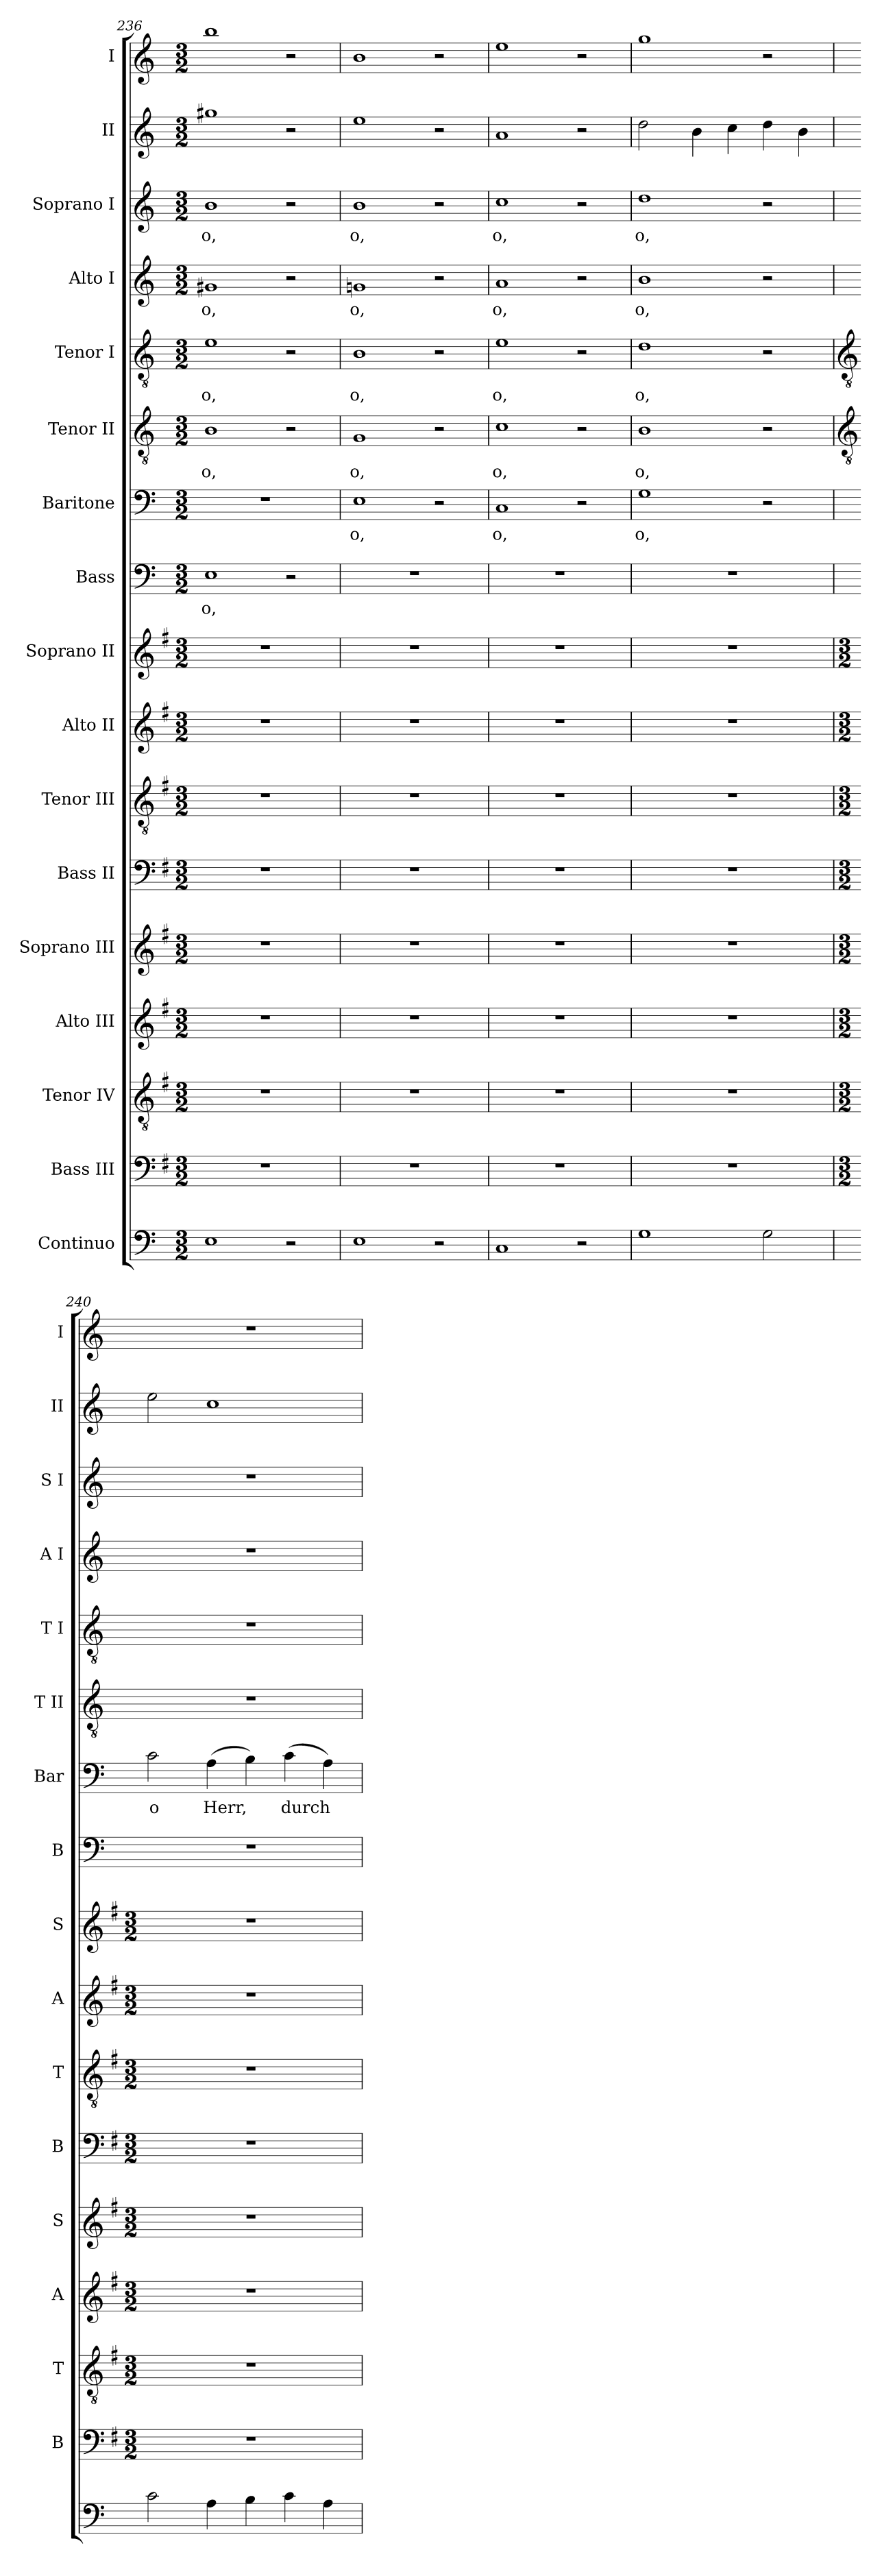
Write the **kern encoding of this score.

**kern	**kern	**kern	**kern	**kern	**kern	**kern	**kern	**kern	**kern	**text	**kern	**text	**kern	**text	**kern	**text	**kern	**text	**kern	**text	**kern	**kern
*part17	*part16	*part15	*part14	*part13	*part12	*part11	*part10	*part9	*part8	*part8	*part7	*part7	*part6	*part6	*part5	*part5	*part4	*part4	*part3	*part3	*part2	*part1
*staff17	*staff16	*staff15	*staff14	*staff13	*staff12	*staff11	*staff10	*staff9	*staff8	*staff8	*staff7	*staff7	*staff6	*staff6	*staff5	*staff5	*staff4	*staff4	*staff3	*staff3	*staff2	*staff1
*I"Continuo	*I"Bass III	*I"Tenor IV	*I"Alto III	*I"Soprano III	*I"Bass II	*I"Tenor III	*I"Alto II	*I"Soprano II	*I"Bass	*	*I"Baritone	*	*I"Tenor II	*	*I"Tenor I	*	*I"Alto I	*	*I"Soprano I	*	*I"II	*I"I
*	*I'B	*I'T	*I'A	*I'S	*I'B	*I'T	*I'A	*I'S	*I'B	*	*I'Bar	*	*I'T II	*	*I'T I	*	*I'A I	*	*I'S I	*	*I'II	*I'I
*clefF4	*clefF4	*clefGv2	*clefG2	*clefG2	*clefF4	*clefGv2	*clefG2	*clefG2	*clefF4	*	*clefF4	*	*clefGv2	*	*clefGv2	*	*clefG2	*	*clefG2	*	*clefG2	*clefG2
*	*ITrd4c7	*ITrd4c7	*ITrd4c7	*ITrd4c7	*ITrd4c7	*ITrd4c7	*ITrd4c7	*ITrd4c7	*	*	*	*	*	*	*	*	*	*	*	*	*	*
*k[]	*k[]	*k[]	*k[]	*k[]	*k[]	*k[]	*k[]	*k[]	*k[]	*	*k[]	*	*k[]	*	*k[]	*	*k[]	*	*k[]	*	*k[]	*k[]
*C:	*C:	*C:	*C:	*C:	*C:	*C:	*C:	*C:	*C:	*	*C:	*	*C:	*	*C:	*	*C:	*	*C:	*	*C:	*C:
*M3/2	*M3/2	*M3/2	*M3/2	*M3/2	*M3/2	*M3/2	*M3/2	*M3/2	*M3/2	*	*M3/2	*	*M3/2	*	*M3/2	*	*M3/2	*	*M3/2	*	*M3/2	*M3/2
=236	=236	=236	=236	=236	=236	=236	=236	=236	=236	=236	=236	=236	=236	=236	=236	=236	=236	=236	=236	=236	=236	=236
!	!	!	!	!	!	!	!	!	!	!LO:LY:b	!LO:N:vis=1	!	!	!LO:LY:b	!	!LO:LY:b	!	!LO:LY:b	!	!LO:LY:b	!	!
1E	1.r	1.r	1.r	1.r	1.r	1.r	1.r	1.r	1E	o,	1.r	.	1B	o,	1e	o,	1g#X	o,	1b	o,	1gg#X	1bb
2r	.	.	.	.	.	.	.	.	2r	.	.	.	2r	.	2r	.	2r	.	2r	.	2r	2r
=237	=237	=237	=237	=237	=237	=237	=237	=237	=237	=237	=237	=237	=237	=237	=237	=237	=237	=237	=237	=237	=237	=237
!	!	!	!	!	!	!	!	!	!LO:N:vis=1	!	!	!LO:LY:b	!	!LO:LY:b	!	!LO:LY:b	!	!LO:LY:b	!	!LO:LY:b	!	!
1E	1.r	1.r	1.r	1.r	1.r	1.r	1.r	1.r	1.r	.	1E	o,	1G	o,	1B	o,	1gn	o,	1b	o,	1ee	1b
2r	.	.	.	.	.	.	.	.	.	.	2r	.	2r	.	2r	.	2r	.	2r	.	2r	2r
=238	=238	=238	=238	=238	=238	=238	=238	=238	=238	=238	=238	=238	=238	=238	=238	=238	=238	=238	=238	=238	=238	=238
!	!	!	!	!	!	!	!	!	!LO:N:vis=1	!	!	!LO:LY:b	!	!LO:LY:b	!	!LO:LY:b	!	!LO:LY:b	!	!LO:LY:b	!	!
1C	1.r	1.r	1.r	1.r	1.r	1.r	1.r	1.r	1.r	.	1C	o,	1c	o,	1e	o,	1a	o,	1cc	o,	1a	1ee
2r	.	.	.	.	.	.	.	.	.	.	2r	.	2r	.	2r	.	2r	.	2r	.	2r	2r
=239	=239	=239	=239	=239	=239	=239	=239	=239	=239	=239	=239	=239	=239	=239	=239	=239	=239	=239	=239	=239	=239	=239
!	!	!	!	!	!	!	!	!	!LO:N:vis=1	!	!	!LO:LY:b	!	!LO:LY:b	!	!LO:LY:b	!	!LO:LY:b	!	!LO:LY:b	!	!
1G	1.r	1.r	1.r	1.r	1.r	1.r	1.r	1.r	1.r	.	1G	o,	1B	o,	1d	o,	1b	o,	1dd	o,	2dd	1gg
.	.	.	.	.	.	.	.	.	.	.	.	.	.	.	.	.	.	.	.	.	4b	.
.	.	.	.	.	.	.	.	.	.	.	.	.	.	.	.	.	.	.	.	.	4cc	.
2G	.	.	.	.	.	.	.	.	.	.	2r	.	2r	.	2r	.	2r	.	2r	.	4dd	2r
.	.	.	.	.	.	.	.	.	.	.	.	.	.	.	.	.	.	.	.	.	4b	.
!!LO:LB:g=z
=240	=240	=240	=240	=240	=240	=240	=240	=240	=240	=240	=240	=240	=240	=240	=240	=240	=240	=240	=240	=240	=240	=240
*	*	*	*	*	*	*	*	*	*	*	*	*	*clefGv2	*	*clefGv2	*	*	*	*	*	*	*
*	*M3/2	*M3/2	*M3/2	*M3/2	*M3/2	*M3/2	*M3/2	*M3/2	*	*	*	*	*	*	*	*	*	*	*	*	*	*
!	!	!	!	!	!	!	!	!	!LO:N:vis=1	!	!	!LO:LY:b	!LO:N:vis=1	!	!LO:N:vis=1	!	!LO:N:vis=1	!	!LO:N:vis=1	!	!	!LO:N:vis=1
2c	1.r	1.r	1.r	1.r	1.r	1.r	1.r	1.r	1.r	.	2c	o	1.r	.	1.r	.	1.r	.	1.r	.	2ee	1.r
!	!	!	!	!	!	!	!	!	!	!	!	!LO:LY:b	!	!	!	!	!	!	!	!	!	!
4A	.	.	.	.	.	.	.	.	.	.	(>4A	Herr,	.	.	.	.	.	.	.	.	1cc	.
4B	.	.	.	.	.	.	.	.	.	.	4B)	.	.	.	.	.	.	.	.	.	.	.
!	!	!	!	!	!	!	!	!	!	!	!	!LO:LY:b	!	!	!	!	!	!	!	!	!	!
4c	.	.	.	.	.	.	.	.	.	.	(>4c	durch	.	.	.	.	.	.	.	.	.	.
4A	.	.	.	.	.	.	.	.	.	.	4A)	.	.	.	.	.	.	.	.	.	.	.
=	=	=	=	=	=	=	=	=	=	=	=	=	=	=	=	=	=	=	=	=	=	=
*-	*-	*-	*-	*-	*-	*-	*-	*-	*-	*-	*-	*-	*-	*-	*-	*-	*-	*-	*-	*-	*-	*-
